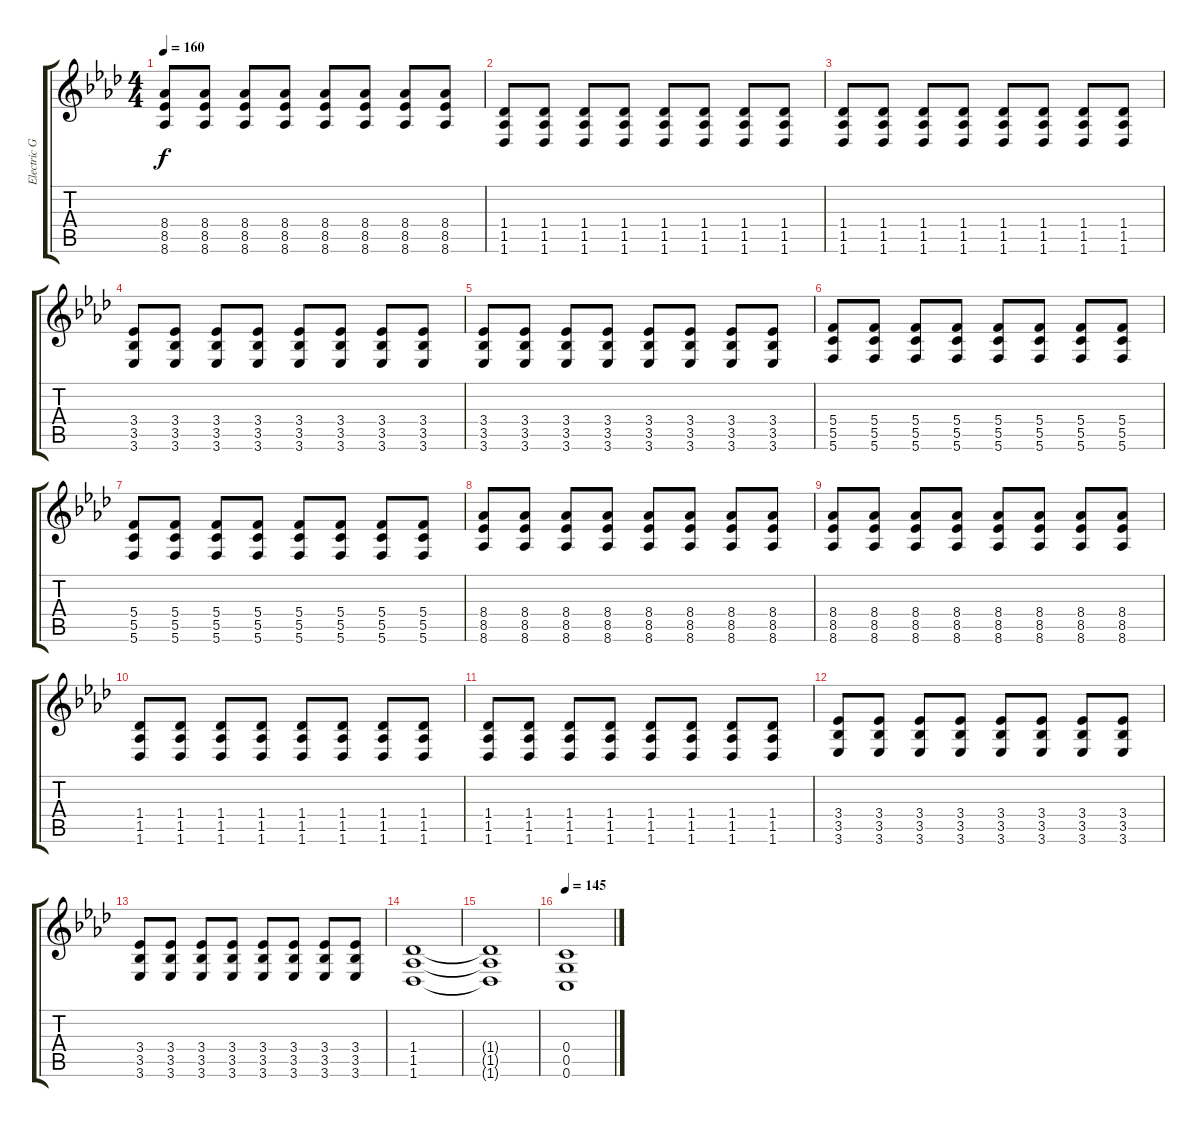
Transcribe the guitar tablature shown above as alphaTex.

\track ("Electric Guitar 1" "Electric G") {instrument distortionguitar}
\staff {score tabs}
\tuning (D4 A3 F3 C3 G2 C2) {hide}
\ts (4 4)
\tempo 160
\clef g2
\ks fminor
(8.4 8.5 8.6).8{dy f} (8.4 8.5 8.6).8 (8.4 8.5 8.6).8 (8.4 8.5 8.6).8 (8.4 8.5 8.6).8 (8.4 8.5 8.6).8 (8.4 8.5 8.6).8 (8.4 8.5 8.6).8 |
(1.4 1.5 1.6).8 (1.4 1.5 1.6).8 (1.4 1.5 1.6).8 (1.4 1.5 1.6).8 (1.4 1.5 1.6).8 (1.4 1.5 1.6).8 (1.4 1.5 1.6).8 (1.4 1.5 1.6).8 |
(1.4 1.5 1.6).8 (1.4 1.5 1.6).8 (1.4 1.5 1.6).8 (1.4 1.5 1.6).8 (1.4 1.5 1.6).8 (1.4 1.5 1.6).8 (1.4 1.5 1.6).8 (1.4 1.5 1.6).8 |
(3.4 3.5 3.6).8 (3.4 3.5 3.6).8 (3.4 3.5 3.6).8 (3.4 3.5 3.6).8 (3.4 3.5 3.6).8 (3.4 3.5 3.6).8 (3.4 3.5 3.6).8 (3.4 3.5 3.6).8 |
(3.4 3.5 3.6).8 (3.4 3.5 3.6).8 (3.4 3.5 3.6).8 (3.4 3.5 3.6).8 (3.4 3.5 3.6).8 (3.4 3.5 3.6).8 (3.4 3.5 3.6).8 (3.4 3.5 3.6).8 |
(5.4 5.5 5.6).8 (5.4 5.5 5.6).8 (5.4 5.5 5.6).8 (5.4 5.5 5.6).8 (5.4 5.5 5.6).8 (5.4 5.5 5.6).8 (5.4 5.5 5.6).8 (5.4 5.5 5.6).8 |
(5.4 5.5 5.6).8 (5.4 5.5 5.6).8 (5.4 5.5 5.6).8 (5.4 5.5 5.6).8 (5.4 5.5 5.6).8 (5.4 5.5 5.6).8 (5.4 5.5 5.6).8 (5.4 5.5 5.6).8 |
(8.4 8.5 8.6).8 (8.4 8.5 8.6).8 (8.4 8.5 8.6).8 (8.4 8.5 8.6).8 (8.4 8.5 8.6).8 (8.4 8.5 8.6).8 (8.4 8.5 8.6).8 (8.4 8.5 8.6).8 |
(8.4 8.5 8.6).8 (8.4 8.5 8.6).8 (8.4 8.5 8.6).8 (8.4 8.5 8.6).8 (8.4 8.5 8.6).8 (8.4 8.5 8.6).8 (8.4 8.5 8.6).8 (8.4 8.5 8.6).8 |
(1.4 1.5 1.6).8 (1.4 1.5 1.6).8 (1.4 1.5 1.6).8 (1.4 1.5 1.6).8 (1.4 1.5 1.6).8 (1.4 1.5 1.6).8 (1.4 1.5 1.6).8 (1.4 1.5 1.6).8 |
(1.4 1.5 1.6).8 (1.4 1.5 1.6).8 (1.4 1.5 1.6).8 (1.4 1.5 1.6).8 (1.4 1.5 1.6).8 (1.4 1.5 1.6).8 (1.4 1.5 1.6).8 (1.4 1.5 1.6).8 |
(3.4 3.5 3.6).8 (3.4 3.5 3.6).8 (3.4 3.5 3.6).8 (3.4 3.5 3.6).8 (3.4 3.5 3.6).8 (3.4 3.5 3.6).8 (3.4 3.5 3.6).8 (3.4 3.5 3.6).8 |
(3.4 3.5 3.6).8 (3.4 3.5 3.6).8 (3.4 3.5 3.6).8 (3.4 3.5 3.6).8 (3.4 3.5 3.6).8 (3.4 3.5 3.6).8 (3.4 3.5 3.6).8 (3.4 3.5 3.6).8 |
(1.4 1.5 1.6).1 |
(1.4{t} 1.5{t} 1.6{t}).1 |
\tempo 145
(0.4 0.5 0.6).1
